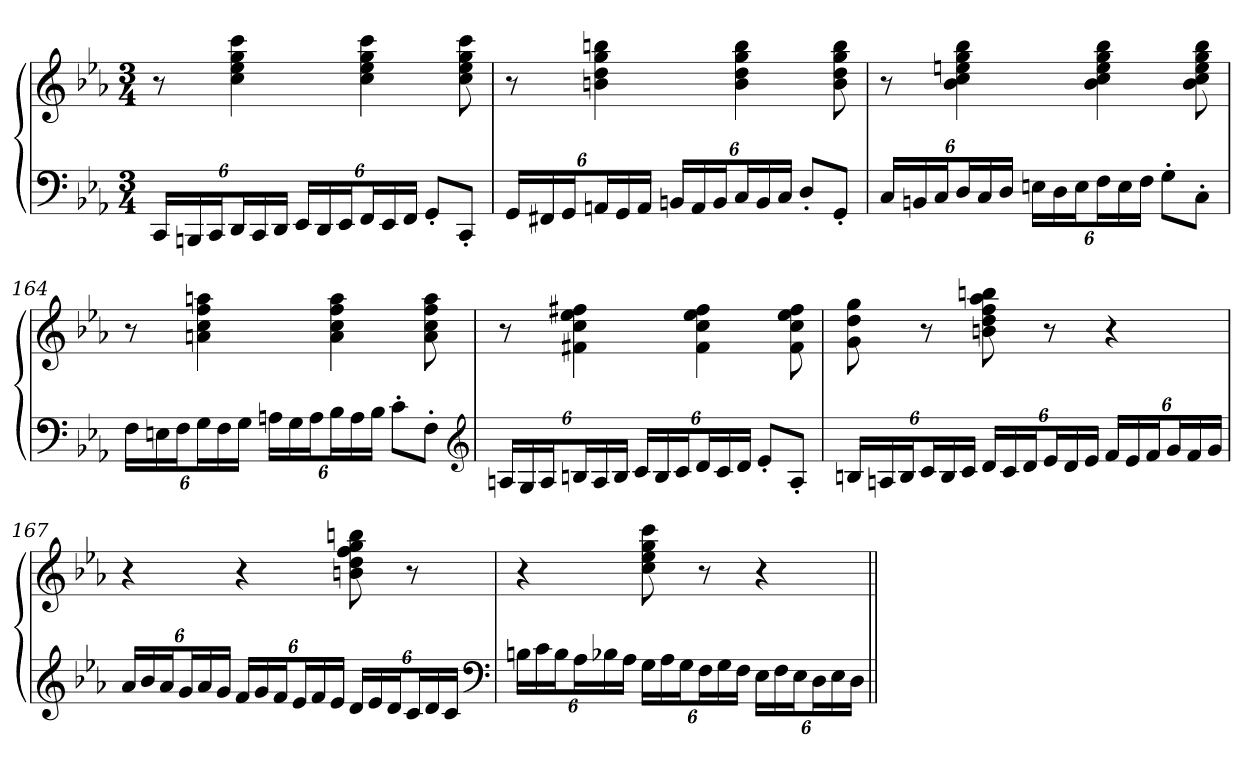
**kern	**kern
*part1	*part1
*staff2	*staff1
*clefF4	*clefG2
*k[b-e-a-]	*k[b-e-a-]
*c:	*c:
*M3/4	*M3/4
=	=
24CCLL	8r
24BBBn	.
24CCJ	.
24DDL	4cc 4ee- 4gg 4ccc
24CC	.
24DDJJ	.
24EE-LL	.
24DD	.
24EE-J	.
24FFL	4cc 4ee- 4gg 4ccc
24EE-	.
24FFJJ	.
8GG'L	.
8CC'J	8cc 8ee- 8gg 8ccc
=162	=162
24GGLL	8r
24FF#X	.
24GGJ	.
24AAnL	4bn 4dd 4gg 4bbn
24GG	.
24AAJJ	.
24BBnLL	.
24AA	.
24BBJ	.
24CL	4b 4dd 4gg 4bb
24BB	.
24CJJ	.
8D'L	.
8GG'J	8b 8dd 8gg 8bb
=163	=163
24CLL	8r
24BBn	.
24CJ	.
24DL	4b- 4cc 4een 4gg 4bb-
24C	.
24DJJ	.
24EnLL	.
24D	.
24EJ	.
24FL	4b- 4cc 4ee 4gg 4bb-
24E	.
24FJJ	.
8G'L	.
8C'J	8b- 8cc 8ee 8gg 8bb-
=164	=164
24FLL	8r
24En	.
24FJ	.
24GL	4an 4cc 4ff 4aan
24F	.
24GJJ	.
24AnLL	.
24G	.
24AJ	.
24B-L	4a 4cc 4ff 4aa
24A	.
24B-JJ	.
8c'L	.
8F'J	8a 8cc 8ff 8aa
*clefG2	*
=165	=165
24AnLL	8r
24G	.
24AJ	.
24BnL	4f#X 4cc 4ee- 4ff#X
24A	.
24BJJ	.
24cLL	.
24B	.
24cJ	.
24dL	4f# 4cc 4ee- 4ff#
24c	.
24dJJ	.
8e-'L	.
8A'J	8f# 8cc 8ee- 8ff#
=166	=166
24BnLL	8g 8dd 8gg
24An	.
24BJ	.
24cL	8r
24B	.
24cJJ	.
24dLL	8bn 8dd 8ff 8aa- 8bbn
24c	.
24dJ	.
24e-L	8r
24d	.
24e-JJ	.
24fLL	4r
24e-	.
24fJ	.
24gL	.
24f	.
24gJJ	.
=167	=167
24a-LL	4r
24b-	.
24a-J	.
24gL	.
24a-	.
24gJJ	.
24fLL	4r
24g	.
24fJ	.
24e-L	.
24f	.
24e-JJ	.
24dLL	8bn 8dd 8ff 8gg 8bbn
24e-	.
24dJ	.
24cL	8r
24d	.
24cJJ	.
*clefF4	*
=168	=168
24BnLL	4r
24c	.
24BJ	.
24A-L	.
24B-X	.
24A-JJ	.
24GLL	8cc 8ee- 8gg 8ccc
24A-	.
24GJ	.
24FL	8r
24G	.
24FJJ	.
24E-LL	4r
24F	.
24E-J	.
24DL	.
24E-	.
24DJJ	.
=||	=||
*-	*-
